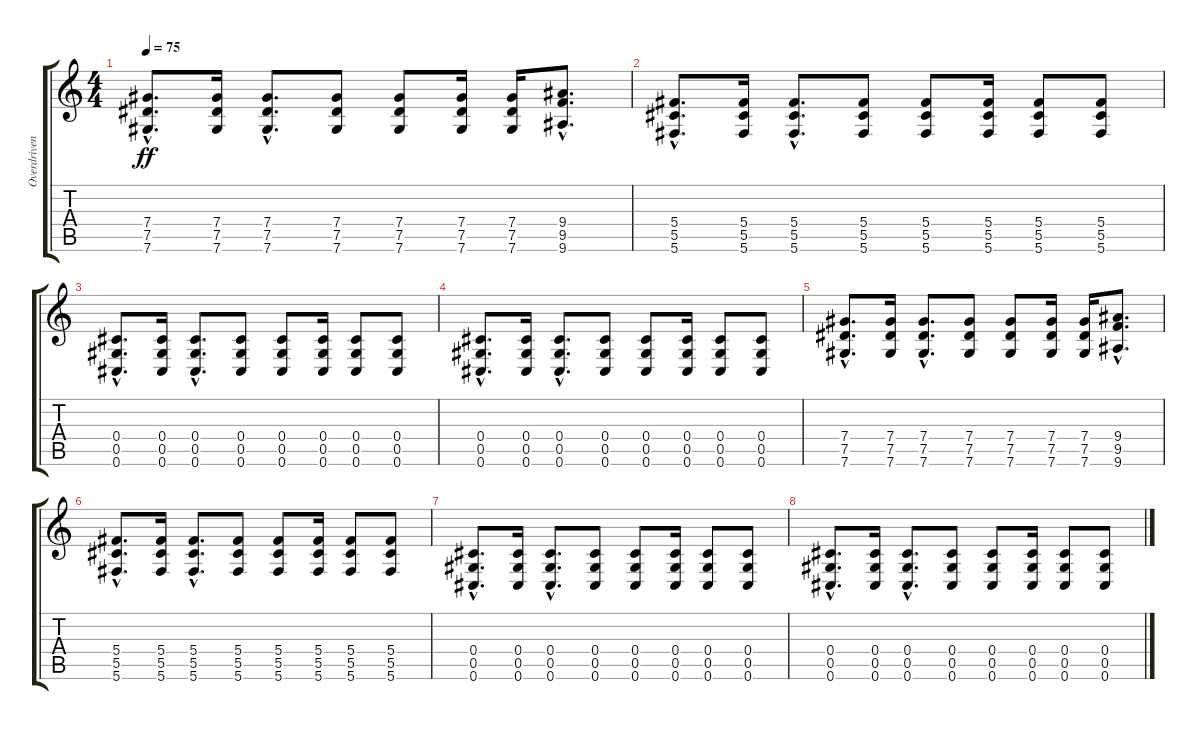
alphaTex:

\track ("Overdriven Guitar" "Overdriven") {instrument overdrivenguitar}
\staff {score tabs}
\tuning (Eb4 Bb3 Gb3 Db3 Ab2 Db2) {hide}
\ts (4 4)
\tempo 75
\clef g2
\ks c
(7.4{hac} 7.5{hac} 7.6{hac}).8{d dy ff} (7.4 7.5 7.6).16 (7.4{hac} 7.5{hac} 7.6{hac}).8{d} (7.4 7.5 7.6).8 (7.4 7.5 7.6).8 (7.4 7.5 7.6).16 (7.4 7.5 7.6).16 (9.4{hac} 9.5{hac} 9.6{hac}).8{d} |
(5.4{hac} 5.5{hac} 5.6{hac}).8{d} (5.4 5.5 5.6).16 (5.4{hac} 5.5{hac} 5.6{hac}).8{d} (5.4 5.5 5.6).8 (5.4 5.5 5.6).8 (5.4 5.5 5.6).16 (5.4 5.5 5.6).8 (5.4 5.5 5.6).8 |
(0.4{hac} 0.5{hac} 0.6{hac}).8{d} (0.4 0.5 0.6).16 (0.4{hac} 0.5{hac} 0.6{hac}).8{d} (0.4 0.5 0.6).8 (0.4 0.5 0.6).8 (0.4 0.5 0.6).16 (0.4 0.5 0.6).8 (0.4 0.5 0.6).8 |
(0.4{hac} 0.5{hac} 0.6{hac}).8{d} (0.4 0.5 0.6).16 (0.4{hac} 0.5{hac} 0.6{hac}).8{d} (0.4 0.5 0.6).8 (0.4 0.5 0.6).8 (0.4 0.5 0.6).16 (0.4 0.5 0.6).8 (0.4 0.5 0.6).8 |
(7.4{hac} 7.5{hac} 7.6{hac}).8{d} (7.4 7.5 7.6).16 (7.4{hac} 7.5{hac} 7.6{hac}).8{d} (7.4 7.5 7.6).8 (7.4 7.5 7.6).8 (7.4 7.5 7.6).16 (7.4 7.5 7.6).16 (9.4{hac} 9.5{hac} 9.6{hac}).8{d} |
(5.4{hac} 5.5{hac} 5.6{hac}).8{d} (5.4 5.5 5.6).16 (5.4{hac} 5.5{hac} 5.6{hac}).8{d} (5.4 5.5 5.6).8 (5.4 5.5 5.6).8 (5.4 5.5 5.6).16 (5.4 5.5 5.6).8 (5.4 5.5 5.6).8 |
(0.4{hac} 0.5{hac} 0.6{hac}).8{d} (0.4 0.5 0.6).16 (0.4{hac} 0.5{hac} 0.6{hac}).8{d} (0.4 0.5 0.6).8 (0.4 0.5 0.6).8 (0.4 0.5 0.6).16 (0.4 0.5 0.6).8 (0.4 0.5 0.6).8 |
(0.4{hac} 0.5{hac} 0.6{hac}).8{d} (0.4 0.5 0.6).16 (0.4{hac} 0.5{hac} 0.6{hac}).8{d} (0.4 0.5 0.6).8 (0.4 0.5 0.6).8 (0.4 0.5 0.6).16 (0.4 0.5 0.6).8 (0.4 0.5 0.6).8
